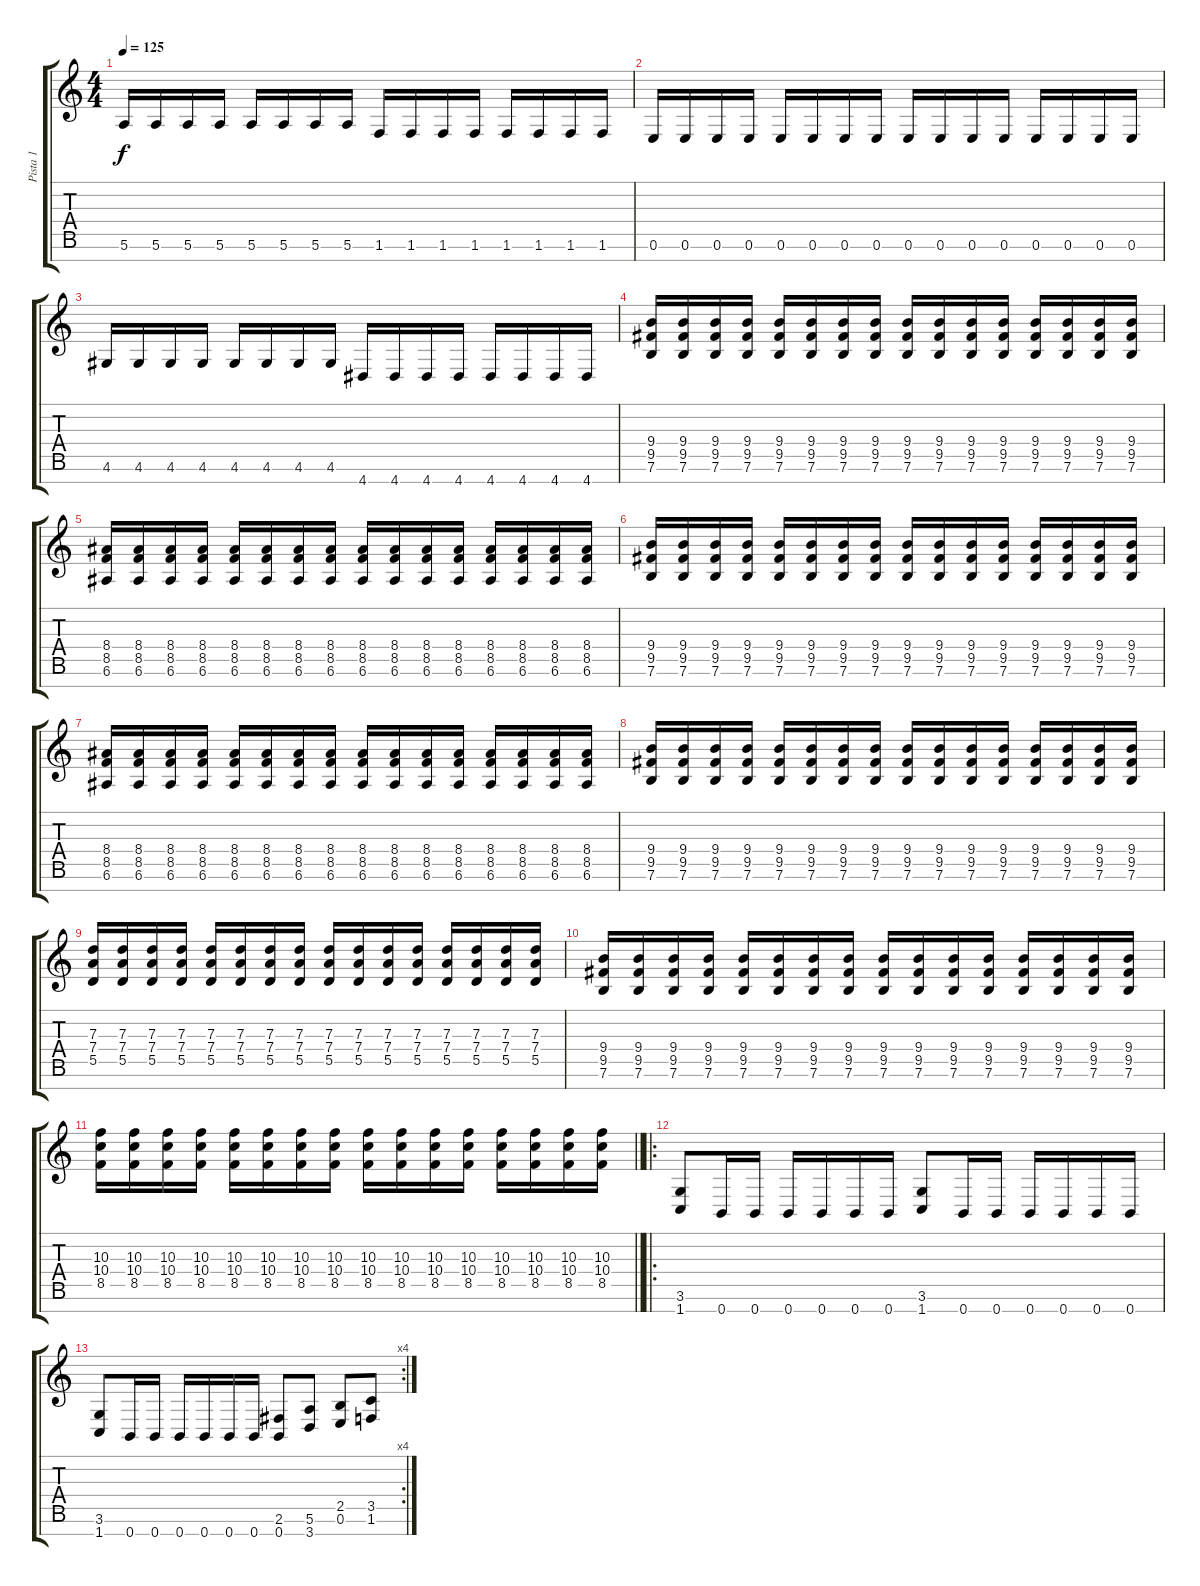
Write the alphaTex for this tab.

\track ("Pista 1" "Pista 1") {instrument distortionguitar}
\staff {score tabs}
\tuning (E4 B3 G3 D3 A2 E2 B1) {hide}
\ts (4 4)
\tempo 125
\clef g2
\ks c
5.6.16{dy f} 5.6.16 5.6.16 5.6.16 5.6.16 5.6.16 5.6.16 5.6.16 1.6.16 1.6.16 1.6.16 1.6.16 1.6.16 1.6.16 1.6.16 1.6.16 |
0.6.16 0.6.16 0.6.16 0.6.16 0.6.16 0.6.16 0.6.16 0.6.16 0.6.16 0.6.16 0.6.16 0.6.16 0.6.16 0.6.16 0.6.16 0.6.16 |
4.6.16 4.6.16 4.6.16 4.6.16 4.6.16 4.6.16 4.6.16 4.6.16 4.7.16 4.7.16 4.7.16 4.7.16 4.7.16 4.7.16 4.7.16 4.7.16 |
(9.4 9.5 7.6).16 (9.4 9.5 7.6).16 (9.4 9.5 7.6).16 (9.4 9.5 7.6).16 (9.4 9.5 7.6).16 (9.4 9.5 7.6).16 (9.4 9.5 7.6).16 (9.4 9.5 7.6).16 (9.4 9.5 7.6).16 (9.4 9.5 7.6).16 (9.4 9.5 7.6).16 (9.4 9.5 7.6).16 (9.4 9.5 7.6).16 (9.4 9.5 7.6).16 (9.4 9.5 7.6).16 (9.4 9.5 7.6).16 |
(8.4 8.5 6.6).16 (8.4 8.5 6.6).16 (8.4 8.5 6.6).16 (8.4 8.5 6.6).16 (8.4 8.5 6.6).16 (8.4 8.5 6.6).16 (8.4 8.5 6.6).16 (8.4 8.5 6.6).16 (8.4 8.5 6.6).16 (8.4 8.5 6.6).16 (8.4 8.5 6.6).16 (8.4 8.5 6.6).16 (8.4 8.5 6.6).16 (8.4 8.5 6.6).16 (8.4 8.5 6.6).16 (8.4 8.5 6.6).16 |
(9.4 9.5 7.6).16 (9.4 9.5 7.6).16 (9.4 9.5 7.6).16 (9.4 9.5 7.6).16 (9.4 9.5 7.6).16 (9.4 9.5 7.6).16 (9.4 9.5 7.6).16 (9.4 9.5 7.6).16 (9.4 9.5 7.6).16 (9.4 9.5 7.6).16 (9.4 9.5 7.6).16 (9.4 9.5 7.6).16 (9.4 9.5 7.6).16 (9.4 9.5 7.6).16 (9.4 9.5 7.6).16 (9.4 9.5 7.6).16 |
(8.4 8.5 6.6).16 (8.4 8.5 6.6).16 (8.4 8.5 6.6).16 (8.4 8.5 6.6).16 (8.4 8.5 6.6).16 (8.4 8.5 6.6).16 (8.4 8.5 6.6).16 (8.4 8.5 6.6).16 (8.4 8.5 6.6).16 (8.4 8.5 6.6).16 (8.4 8.5 6.6).16 (8.4 8.5 6.6).16 (8.4 8.5 6.6).16 (8.4 8.5 6.6).16 (8.4 8.5 6.6).16 (8.4 8.5 6.6).16 |
(9.4 9.5 7.6).16 (9.4 9.5 7.6).16 (9.4 9.5 7.6).16 (9.4 9.5 7.6).16 (9.4 9.5 7.6).16 (9.4 9.5 7.6).16 (9.4 9.5 7.6).16 (9.4 9.5 7.6).16 (9.4 9.5 7.6).16 (9.4 9.5 7.6).16 (9.4 9.5 7.6).16 (9.4 9.5 7.6).16 (9.4 9.5 7.6).16 (9.4 9.5 7.6).16 (9.4 9.5 7.6).16 (9.4 9.5 7.6).16 |
(7.3 7.4 5.5).16 (7.3 7.4 5.5).16 (7.3 7.4 5.5).16 (7.3 7.4 5.5).16 (7.3 7.4 5.5).16 (7.3 7.4 5.5).16 (7.3 7.4 5.5).16 (7.3 7.4 5.5).16 (7.3 7.4 5.5).16 (7.3 7.4 5.5).16 (7.3 7.4 5.5).16 (7.3 7.4 5.5).16 (7.3 7.4 5.5).16 (7.3 7.4 5.5).16 (7.3 7.4 5.5).16 (7.3 7.4 5.5).16 |
(9.4 9.5 7.6).16 (9.4 9.5 7.6).16 (9.4 9.5 7.6).16 (9.4 9.5 7.6).16 (9.4 9.5 7.6).16 (9.4 9.5 7.6).16 (9.4 9.5 7.6).16 (9.4 9.5 7.6).16 (9.4 9.5 7.6).16 (9.4 9.5 7.6).16 (9.4 9.5 7.6).16 (9.4 9.5 7.6).16 (9.4 9.5 7.6).16 (9.4 9.5 7.6).16 (9.4 9.5 7.6).16 (9.4 9.5 7.6).16 |
\barLineRight lightlight
(10.3 10.4 8.5).16 (10.3 10.4 8.5).16 (10.3 10.4 8.5).16 (10.3 10.4 8.5).16 (10.3 10.4 8.5).16 (10.3 10.4 8.5).16 (10.3 10.4 8.5).16 (10.3 10.4 8.5).16 (10.3 10.4 8.5).16 (10.3 10.4 8.5).16 (10.3 10.4 8.5).16 (10.3 10.4 8.5).16 (10.3 10.4 8.5).16 (10.3 10.4 8.5).16 (10.3 10.4 8.5).16 (10.3 10.4 8.5).16 |
\ro
(3.6 1.7).8 0.7.16 0.7.16 0.7.16 0.7.16 0.7.16 0.7.16 (3.6 1.7).8 0.7.16 0.7.16 0.7.16 0.7.16 0.7.16 0.7.16 |
\rc 4
(3.6 1.7).8 0.7.16 0.7.16 0.7.16 0.7.16 0.7.16 0.7.16 (2.6 0.7).8 (5.6 3.7).8 (2.5 0.6).8 (3.5 1.6).8
